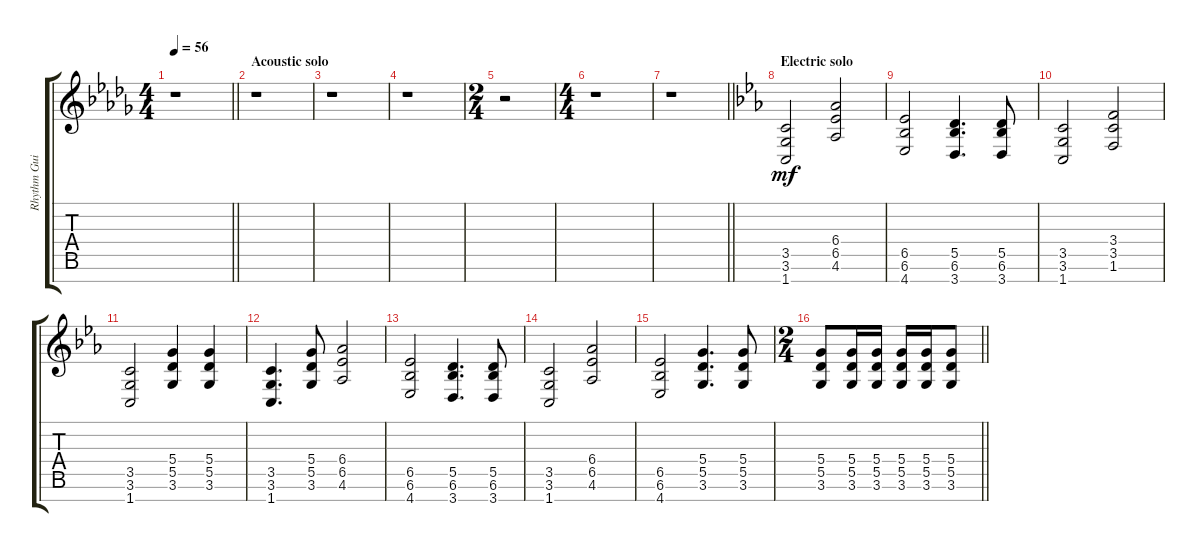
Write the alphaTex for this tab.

\track ("Rhythm Guitar" "Rhythm Gui") {instrument distortionguitar}
\staff {score tabs}
\tuning (E4 B3 G3 D3 A2 E2 B1) {hide}
\ts (4 4)
\tempo 56
\clef g2
\barLineRight lightlight
\ks bbminor
r.1{dy mf instrument distortionguitar} |
\section ("" "Acoustic solo")
r.1 |
r.1 |
r.1 |
\ts (2 4)
r.2 |
\ts (4 4)
r.1 |
\barLineRight lightlight
r.1 |
\section ("" "Electric solo")
\ks cminor
(3.5 3.6 1.7).2 (6.4 6.5 4.6).2 |
(6.5 6.6 4.7).2 (5.5 6.6 3.7).4{d} (5.5 6.6 3.7).8 |
(3.5 3.6 1.7).2 (3.4 3.5 1.6).2 |
(3.5 3.6 1.7).2 (5.4 5.5 3.6).4 (5.4 5.5 3.6).4 |
(3.5 3.6 1.7).4{d} (5.4 5.5 3.6).8 (6.4 6.5 4.6).2 |
(6.5 6.6 4.7).2 (5.5 6.6 3.7).4{d} (5.5 6.6 3.7).8 |
(3.5 3.6 1.7).2 (6.4 6.5 4.6).2 |
(6.5 6.6 4.7).2 (5.4 5.5 3.6).4{d} (5.4 5.5 3.6).8 |
\ts (2 4)
\barLineRight lightlight
(5.4 5.5 3.6).8 (5.4 5.5 3.6).16 (5.4 5.5 3.6).16 (5.4 5.5 3.6).16 (5.4 5.5 3.6).16 (5.4 5.5 3.6).8
